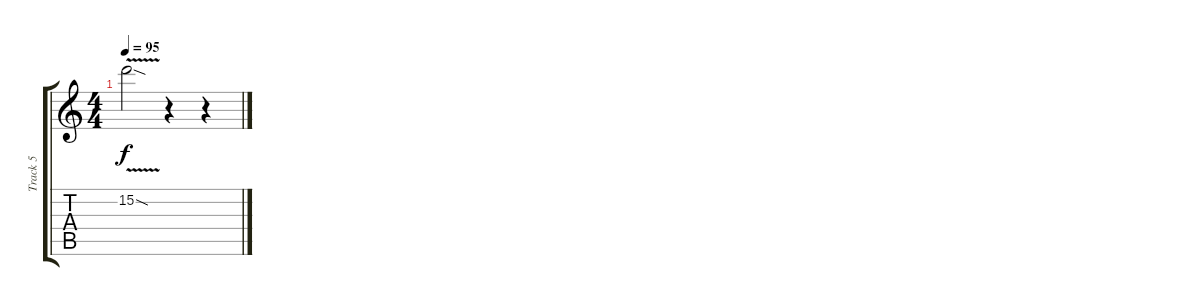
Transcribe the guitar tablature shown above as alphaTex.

\track ("Track 5" "Track 5") {instrument overdrivenguitar}
\staff {score tabs}
\tuning (E4 B3 G3 D3 A2 E2) {hide}
\ts (4 4)
\tempo 95
\clef g2
\ks c
15.2{v sod}.2{dy f} r.4 r.4
